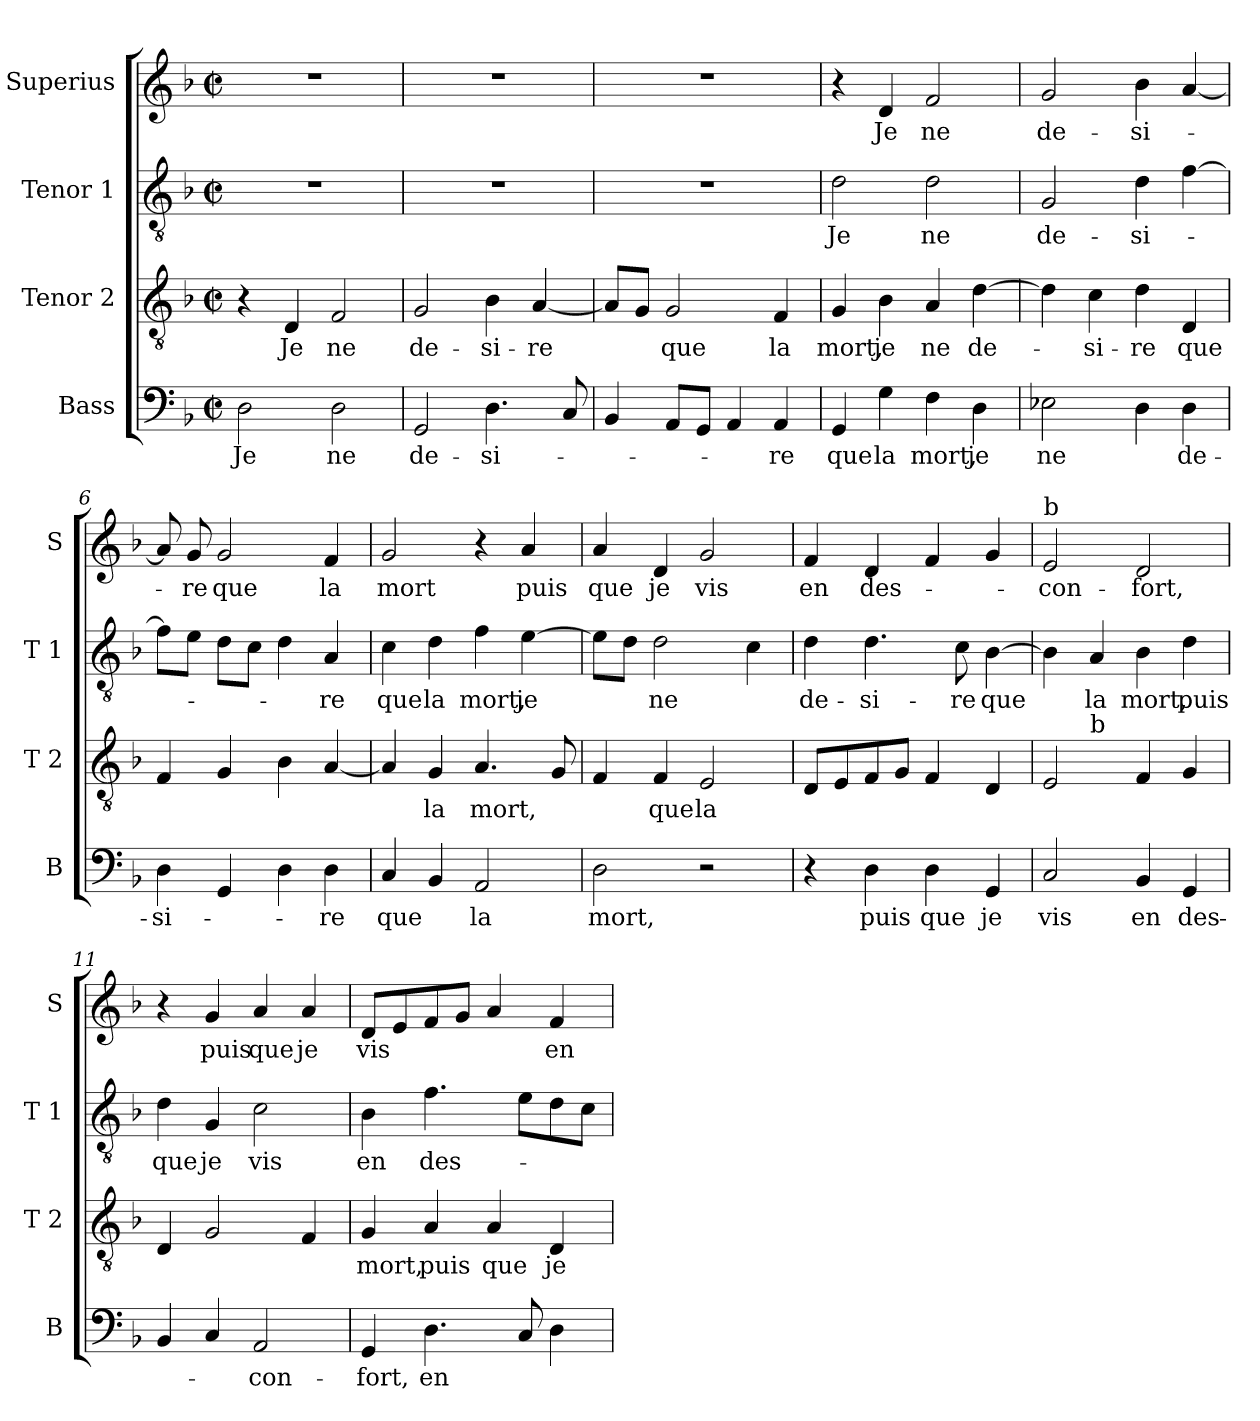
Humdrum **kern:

**kern	**text	**kern	**text	**kern	**text	**kern	**text
*part4	*part4	*part3	*part3	*part2	*part2	*part1	*part1
*staff4	*staff4	*staff3	*staff3	*staff2	*staff2	*staff1	*staff1
*I"Bass	*	*I"Tenor 2	*	*I"Tenor 1	*	*I"Superius	*
*I'B	*	*I'T 2	*	*I'T 1	*	*I'S	*
*clefF4	*	*clefGv2	*	*clefGv2	*	*clefG2	*
*k[b-]	*	*k[b-]	*	*k[b-]	*	*k[b-]	*
*F:	*	*F:	*	*F:	*	*F:	*
*M2/2	*	*M2/2	*	*M2/2	*	*M2/2	*
*met(c|)	*	*met(c|)	*	*met(c|)	*	*met(c|)	*
=1	=1	=1	=1	=1	=1	=1	=1
2D\	Je	4r	.	1r	.	1r	.
.	.	4D/	Je	.	.	.	.
2D\	ne	2F/	ne	.	.	.	.
=2	=2	=2	=2	=2	=2	=2	=2
2GG/	de-	2G/	de-	1r	.	1r	.
4.D\	-si-	4B-\	-si-	.	.	.	.
.	.	[4A/	-re	.	.	.	.
8C/	.	.	.	.	.	.	.
=3	=3	=3	=3	=3	=3	=3	=3
4BB-/	.	8A/L]	.	1r	.	1r	.
.	.	8G/J	.	.	.	.	.
8AA/L	.	2G/	que	.	.	.	.
8GG/J	.	.	.	.	.	.	.
4AA/	.	.	.	.	.	.	.
4AA/	-re	4F/	la	.	.	.	.
=4	=4	=4	=4	=4	=4	=4	=4
4GG/	que	4G/	mort,	2d\	Je	4r	.
4G\	la	4B-\	je	.	.	4d/	Je
4F\	mort,	4A/	ne	2d\	ne	2f/	ne
4D\	je	[4d\	de-	.	.	.	.
=5	=5	=5	=5	=5	=5	=5	=5
2E-X\	ne	4d\]	.	2G/	de-	2g/	de-
.	.	4c\	-si-	.	.	.	.
4D\	.	4d\	-re	4d\	-si-	4b-\	-si-
4D\	de-	4D/	que	[4f\	.	[4a/	.
!!LO:LB:g=z
=6	=6	=6	=6	=6	=6	=6	=6
4D\	-si-	4F/	.	8f\L]	.	8a/]	.
.	.	.	.	8e\J	.	8g/	-re
4GG/	.	4G/	.	8d\L	.	2g/	que
.	.	.	.	8c\J	.	.	.
4D\	.	4B-\	.	4d\	.	.	.
4D\	-re	[4A/	.	4A/	-re	4f/	la
=7	=7	=7	=7	=7	=7	=7	=7
4C/	que	4A/]	.	4c\	que	2g/	mort
4BB-/	.	4G/	la	4d\	la	.	.
2AA/	la	4.A/	mort,	4f\	mort,	4r	.
.	.	.	.	[4e\	je	4a/	puis
.	.	8G/	.	.	.	.	.
=8	=8	=8	=8	=8	=8	=8	=8
2D\	mort,	4F/	.	8e\L]	.	4a/	que
.	.	.	.	8d\J	.	.	.
.	.	4F/	que	2d\	ne	4d/	je
2r	.	2E/	la	.	.	2g/	vis
.	.	.	.	4c\	.	.	.
=9	=9	=9	=9	=9	=9	=9	=9
4r	.	8D/L	.	4d\	de-	4f/	en
.	.	8E/	.	.	.	.	.
4D\	puis	8F/	.	4.d\	-si-	4d/	des-
.	.	8G/J	.	.	.	.	.
4D\	que	4F/	.	.	.	4f/	.
.	.	.	.	8c\	-re	.	.
4GG/	je	4D/	.	[4B-\	que	4g/	.
=10	=10	=10	=10	=10	=10	=10	=10
!	!	!	!	!	!	!LO:TX:a:t=b	!
*	*	*^	*	*	*	*	*
2C/	vis	2E/	4ryy	.	4B-\]	.	2e/	-con-
!	!	!	!LO:TX:a:t=b	!	!	!	!	!
.	.	.	2.ryy	.	4A/	la	.	.
4BB-/	en	4F/	.	.	4B-\	mort,	2d/	-fort,
4GG/	des-	4G/	.	.	4d\	puis	.	.
*	*	*v	*v	*	*	*	*	*
!!LO:LB:g=z
=11	=11	=11	=11	=11	=11	=11	=11
4BB-/	.	4D/	.	4d\	que	4r	.
4C/	.	2G/	.	4G/	je	4g/	puis
2AA/	-con-	.	.	2c\	vis	4a/	que
.	.	4F/	.	.	.	4a/	je
=12	=12	=12	=12	=12	=12	=12	=12
4GG/	-fort,	4G/	mort,	4B-\	en	8d/L	vis
.	.	.	.	.	.	8e/	.
4.D\	en	4A/	puis	4.f\	des-	8f/	.
.	.	.	.	.	.	8g/J	.
.	.	4A/	que	.	.	4a/	.
8C/	.	.	.	8e\L	.	.	.
4D\	.	4D/	je	8d\	.	4f/	en
.	.	.	.	8c\J	.	.	.
=	=	=	=	=	=	=	=
*-	*-	*-	*-	*-	*-	*-	*-
